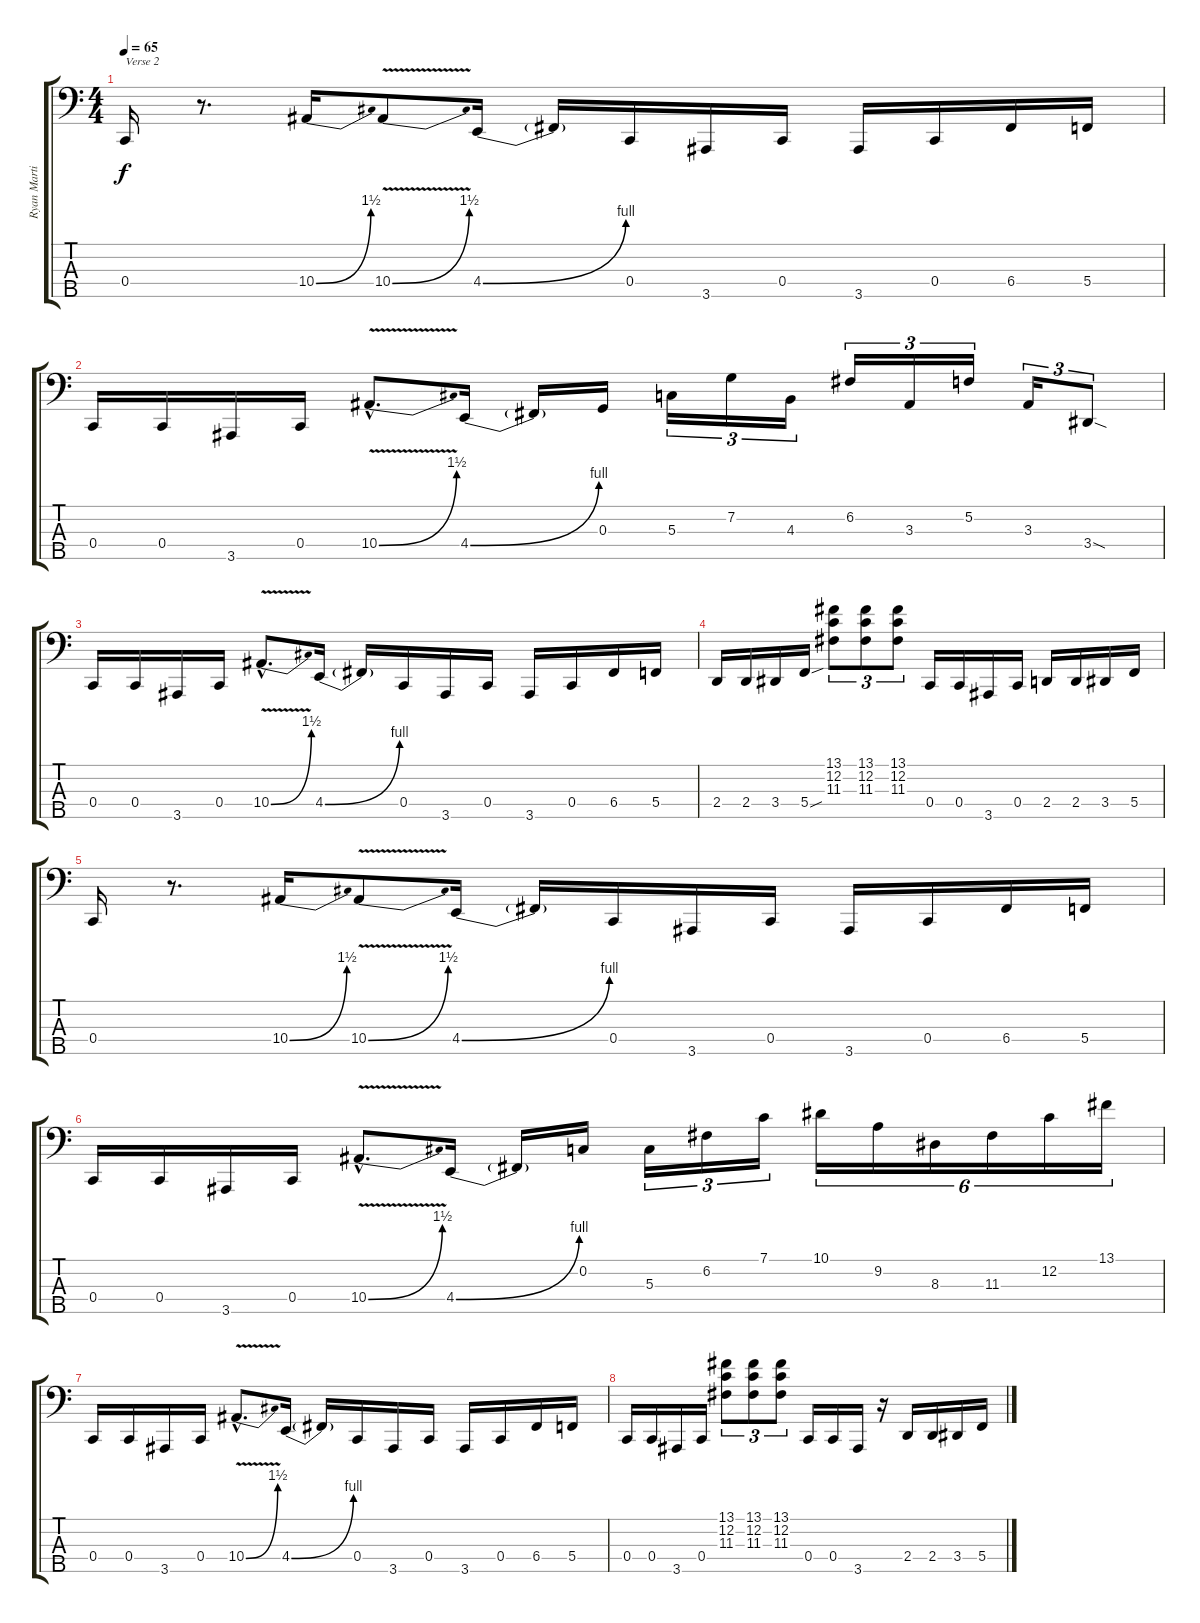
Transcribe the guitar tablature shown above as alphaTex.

\track ("Ryan Martinie" "Ryan Marti") {instrument electricbassfinger}
\staff {score tabs}
\tuning (F2 C2 G1 C1 G0) {hide}
\ts (4 4)
\tempo 65
\clef f4
\ks c
0.4.16{txt "Verse 2" dy f instrument electricbassfinger} r.8{d} 10.4{be (bend 0 0 60 6)}.16 10.4{be (bend 0 0 60 6) v}.8 4.4{be (bend 0 0 60 4)}.16 4.4{t}.16 0.4.16 3.5.16 0.4.16 3.5.16 0.4.16 6.4.16 5.4.16 |
0.4.16 0.4.16 3.5.16 0.4.16 10.4{be (bend 0 0 60 6) v hac}.8{d} 4.4{be (bend 0 0 60 4)}.16 4.4{t}.16 0.3.16 5.3.16{tu (3 2)} 7.2.16{tu (3 2)} 4.3.16{tu (3 2)} 6.2.16{tu (3 2)} 3.3.16{tu (3 2)} 5.2.16{tu (3 2)} 3.3.16{tu (3 2)} 3.4{sod}.8{tu (3 2)} |
0.4.16 0.4.16 3.5.16 0.4.16 10.4{be (bend 0 0 60 6) v hac}.8{d} 4.4{be (bend 0 0 60 4)}.16 4.4{t}.16 0.4.16 3.5.16 0.4.16 3.5.16 0.4.16 6.4.16 5.4.16 |
2.4.16 2.4.16 3.4.16 5.4{sou}.16 (13.1 12.2 11.3).8{tu (3 2)} (13.1 12.2 11.3).8{tu (3 2)} (13.1 12.2 11.3).8{tu (3 2)} 0.4.16 0.4.16 3.5.16 0.4.16 2.4.16 2.4.16 3.4.16 5.4.16 |
0.4.16 r.8{d} 10.4{be (bend 0 0 60 6)}.16 10.4{be (bend 0 0 60 6) v}.8 4.4{be (bend 0 0 60 4)}.16 4.4{t}.16 0.4.16 3.5.16 0.4.16 3.5.16 0.4.16 6.4.16 5.4.16 |
0.4.16 0.4.16 3.5.16 0.4.16 10.4{be (bend 0 0 60 6) v hac}.8{d} 4.4{be (bend 0 0 60 4)}.16 4.4{t}.16 0.2.16 5.3.16{tu (3 2)} 6.2.16{tu (3 2)} 7.1.16{tu (3 2)} 10.1.16{tu (6 4)} 9.2.16{tu (6 4)} 8.3.16{tu (6 4)} 11.3.16{tu (6 4)} 12.2.16{tu (6 4)} 13.1.16{tu (6 4)} |
0.4.16 0.4.16 3.5.16 0.4.16 10.4{be (bend 0 0 60 6) v hac}.8{d} 4.4{be (bend 0 0 60 4)}.16 4.4{t}.16 0.4.16 3.5.16 0.4.16 3.5.16 0.4.16 6.4.16 5.4.16 |
0.4.16 0.4.16 3.5.16 0.4.16 (13.1 12.2 11.3).8{tu (3 2)} (13.1 12.2 11.3).8{tu (3 2)} (13.1 12.2 11.3).8{tu (3 2)} 0.4.16 0.4.16 3.5.16 r.16 2.4.16 2.4.16 3.4.16 5.4.16
